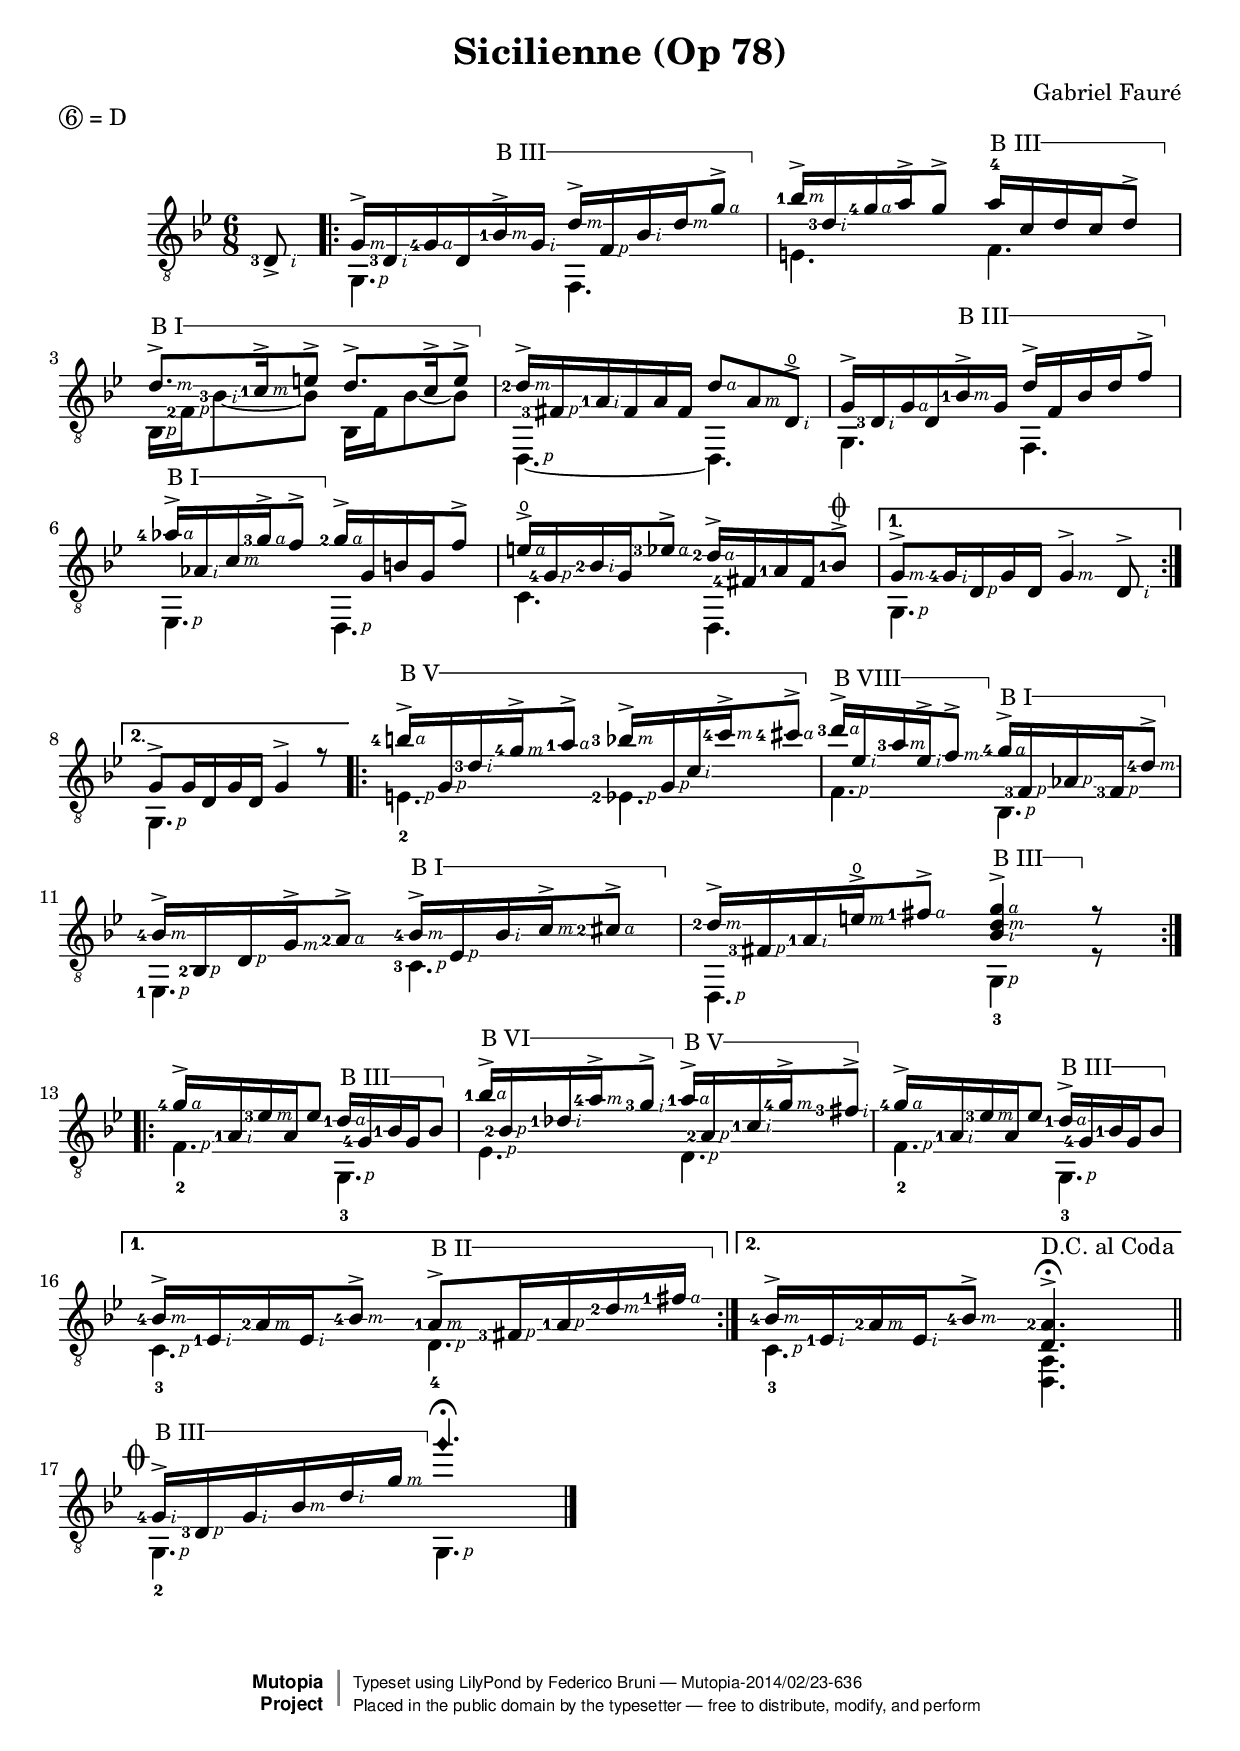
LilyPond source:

\version "2.18.0"

% Right hand fingering shortcuts
P=\rightHandFinger #1
I=\rightHandFinger #2
M=\rightHandFinger #3
A=\rightHandFinger #4

% Adapted from here: http://lists.gnu.org/archive/html/lilypond-user/2012-11/msg00570.html
% I use the Staff context instead of TabStaff, otherwise it doesn't work when TabStaff is commented.
barre =
#(define-music-function (parser location strg music)(number? ly:music?)
  #{
    \set Staff.minimumFret = $strg
    \set Staff.restrainOpenStrings = ##t
     \once\override TextSpanner.bound-details.left.text = #(format #f "B ~@r" strg)
     \once\override TextSpanner.font-shape = #'upright
     \once\override TextSpanner.bound-details.left.stencil-align-dir-y = #CENTER
     \once\override TextSpanner.style = #'line
     \once\override TextSpanner.bound-details.right.text = \markup \draw-line #'(0 . -1)
     \once\override TextSpanner.to-barline = ##t
     \once\override TextSpanner.bound-details.right.padding = #1.5
    <>\startTextSpan
    $music
    <>\stopTextSpan
    \unset Staff.minimumFret
    \unset Staff.restrainOpenStrings
  #})

\header 	{
  title = "Sicilienne (Op 78)"
  composer = "Gabriel Fauré"
  piece = \markup { \circle 6 = D } % drop D tuning
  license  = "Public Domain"
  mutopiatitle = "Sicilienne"
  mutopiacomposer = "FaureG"
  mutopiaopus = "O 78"
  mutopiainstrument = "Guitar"
  date = "19th Century"
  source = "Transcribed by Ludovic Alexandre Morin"
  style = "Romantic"
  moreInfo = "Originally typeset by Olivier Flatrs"
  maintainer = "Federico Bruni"
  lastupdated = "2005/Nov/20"

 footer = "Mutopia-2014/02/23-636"
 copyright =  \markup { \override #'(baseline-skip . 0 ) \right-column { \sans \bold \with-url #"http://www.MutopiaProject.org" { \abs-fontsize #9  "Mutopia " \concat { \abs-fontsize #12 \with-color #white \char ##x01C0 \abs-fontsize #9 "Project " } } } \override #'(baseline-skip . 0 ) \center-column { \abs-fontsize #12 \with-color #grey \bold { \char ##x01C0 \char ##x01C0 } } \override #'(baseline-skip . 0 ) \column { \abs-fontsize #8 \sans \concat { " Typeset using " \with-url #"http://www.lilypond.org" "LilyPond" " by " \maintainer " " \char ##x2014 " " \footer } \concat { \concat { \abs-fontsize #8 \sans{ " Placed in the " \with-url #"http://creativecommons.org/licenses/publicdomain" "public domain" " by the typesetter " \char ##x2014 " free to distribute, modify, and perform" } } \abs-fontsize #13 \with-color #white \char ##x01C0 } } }
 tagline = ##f
}


global = {
  \set Score.alternativeNumberingStyle = #'numbers
  \time 6/8
  \key bes \major
}

first =  \relative c {
  \global

  \partial 8 <d\5-3-\I >8_>
  \repeat volta 2 {
    <g-\M >16-> <d\5-3-\I > <g\4-4-\A > d\5 \barre3 { <bes'\3-1-\M >-> <g\4-\I > <d'-\M >-> <f,-\P > <bes-\I > <d-\M > <g-\A >8-> } |
    <bes-1-\M >16-> <d,\3-3-\I > <g\2-4-\A > a-> g8\2-> \barre3 { a16-4 c,\3 d c\3 d8-> } |
    \barre1 { <d-\M >8.-> <c-1-\M >16-> e8-> d8.-> c16-> e8-> } |
    <d-2-\M >16-> <fis,-3-\P > <a-1-\I > fis a fis <d'-\A >8 <a-\M > <d,\4\open-\I >-> |
    g16-> <d\5-3-\I > <g\4-\A > d\5 \barre 3 { <bes'\3-1-\M >-> g\4 d'-> f, bes d f8\2-> } |
    \barre 1 { <aes-4-\A >16-> <aes,-\I > <c-\M > <g'-3-\A >-> f8-> } <g-2-\A >16-> g, b g f'8\2-> |
    <e\open-\A >16-> <g,\4-4-\P > <bes-2-\I > g <ees'-3-\A >8-> <d-2-\A >16-> <fis,-4> <a-1> <fis> <bes-1>8->^\coda |
  }
  \alternative {
    { <g\3-\M >8-> <g\4-4-\I >16 <d\5-\P > g\4 d\5 <g-\M >4-> <d\5-\I >8-> | }
    { g8-> g16\4 d\5 g\4 d\5 g4-> r8 | }
  }

  \repeat volta 2 {
    \barre 5 { <b'-4-\A >16-> <g,-\P > <d'-3-\I > <g-4-\M >-> <a-1-\A >8-> <bes-3-\M >16-> <g,-\P > <c-\I > <c'-4-\M >-> <cis-4-\A >8-> } |
    \barre 8 { <d-3-\A >16-> <ees,-\I > <a-3-\M >  <ees-\I >-> <f-\M >8-> } \barre 1 { <g-4-\A >16-> <f,-3-\P > <aes-\P > <f-3-\P > <d'-4-\M >8-> } |
    <bes-4-\M >16-> <bes,-2-\P > <d-\P > <g-\M >-> <a-2-\A >8-> \barre 1 { <bes-4-\M >16-> <ees,-\P > <bes'-\I > <c-\M >-> <cis-2-\A >8-> } |
    <d-2-\M >16-> <fis,-3-\P > <a-1-\I > <e'\open-\M >-> <fis-1-\A >8-> \barre 3 <g-\A d-\M bes-\I >4-> r8 |
  }
  \break
  \repeat volta 2 {
    <g\2-4-\A >16-> <a,-1\4-\I > <ees'-3\3-\M > a,\4 ees'8\3 \barre 3 { <d-1-\A >16 <g,-4> <bes-1> g bes8 } |
    \barre 6 { <bes'-1-\A >16-> <bes,-2-\P > <des-1-\I > <a'-4-\M >-> <g-3-\I >8-> } \barre 5 { <a-1-\A >16-> <a,-2-\P > <c-1-\I > <g'-4-\M >-> <fis-3-\I >8-> } |
    <g\2-4-\A >16-> <a,\4-1-\I > <ees'\3-3-\M > a,\4 ees'8\3 \barre 3 { <d-1-\A >16-> <g,-4> <bes-1> g bes8 } |
  }
  \alternative {
    { <bes-4-\M >16-> <ees,-1-\I > <a-2-\M > <ees-\I > <bes'-4-\M >8-> \barre 2 { <a-1-\M >8-> <fis-3-\P >16 <a-1-\P > <d-2-\M > <fis-1-\A > } | }
    { <bes,-4-\M >16-> <ees,-1-\I > <a-2-\M > <ees-\I > <bes'-4-\M >8-> <a-2 d,>4.->^\fermata | }
  }
  \bar "||"	\break

  %% Coda
  \mark  \markup { \musicglyph #"scripts.coda" }
  \barre 3 { <g-4-\I >16-> <d-3-\P > <g-\I > <bes-\M > <d-\I > <g-\M > } \harmonicByFret #5 g,4.\3\fermata |
  \bar "|."
  \stopStaff  s1
}

second = \relative c {
  \global

  \set stringNumberOrientations = #'(down)
  \partial 8 s8 |
  \repeat volta 2 {
    <g-\P >4. f |
    e'4.\5 f\4 |
    <bes,\5-\P >16 <f'-2-\P > <bes-3-\I >8~ bes bes,16  f' bes8~ bes |
    <d,,-\P >4.~ d |
    g4. f |
    <ees-\P >4. <d-\P > |
    c'4. d, |
  }
  \alternative {
    { <g-\P >4. s | }
    { <g-\P >4. s | }
  }

  \repeat volta 2 {
    <e'\5_2-\P >4. <ees\5-2-\P > |
    <f-\P >4. <bes,-\P > |
    <ees,-1-\P >4. <c'-3-\P > |
    <d,-\P >4. <g_3-\P >4 r8 |
  }

  \repeat volta 2 {
    <f'\5_2-\P >4.  <g,_3-\P > |
    <ees'-\P >4. <d-\P > |
    <f\5_2-\P >4. <g,_3 -\P > |
  }
  \alternative {
    { <c_3-\P >4. <d_4-\P > | }
    { <c_3-\P >4. <a d,>^"D.C. al Coda" | }
  }

  <g_2-\P >4. <g -\P > |
}

music = {
%  \new StaffGroup <<
    \new Staff = "guitar" \with {
      midiInstrument = "acoustic guitar (nylon)"
      fingeringOrientations = #'(left)
      \override StringNumber.add-stem-support = ##t
      \override Fingering.add-stem-support = ##t
      \override Fingering.whiteout = ##t
      \override StringNumber.stencil = ##f
      \override StrokeFinger.font-size = #-2
      \override StrokeFinger.whiteout = ##t
    }
    <<
      \context Voice = "first voice" { \clef "G_8" \voiceOne  \first }
      \context Voice = "second voice" { \clef "G_8" \voiceTwo  \second }
    >>

%      \new TabStaff = "tab" \with {
%        stringTunings = #guitar-drop-d-tuning
%      }
%        <<
%          \context TabVoice = "tab first voice" { \voiceOne \first }
%          \context TabVoice = "tab second voice" {\voiceTwo \second }
%        >>
%     >>
}

\score {
  \music
  \layout{}
}

\score {
  \unfoldRepeats
  \music
  \midi {
    \tempo 4 = 100
  }
}
